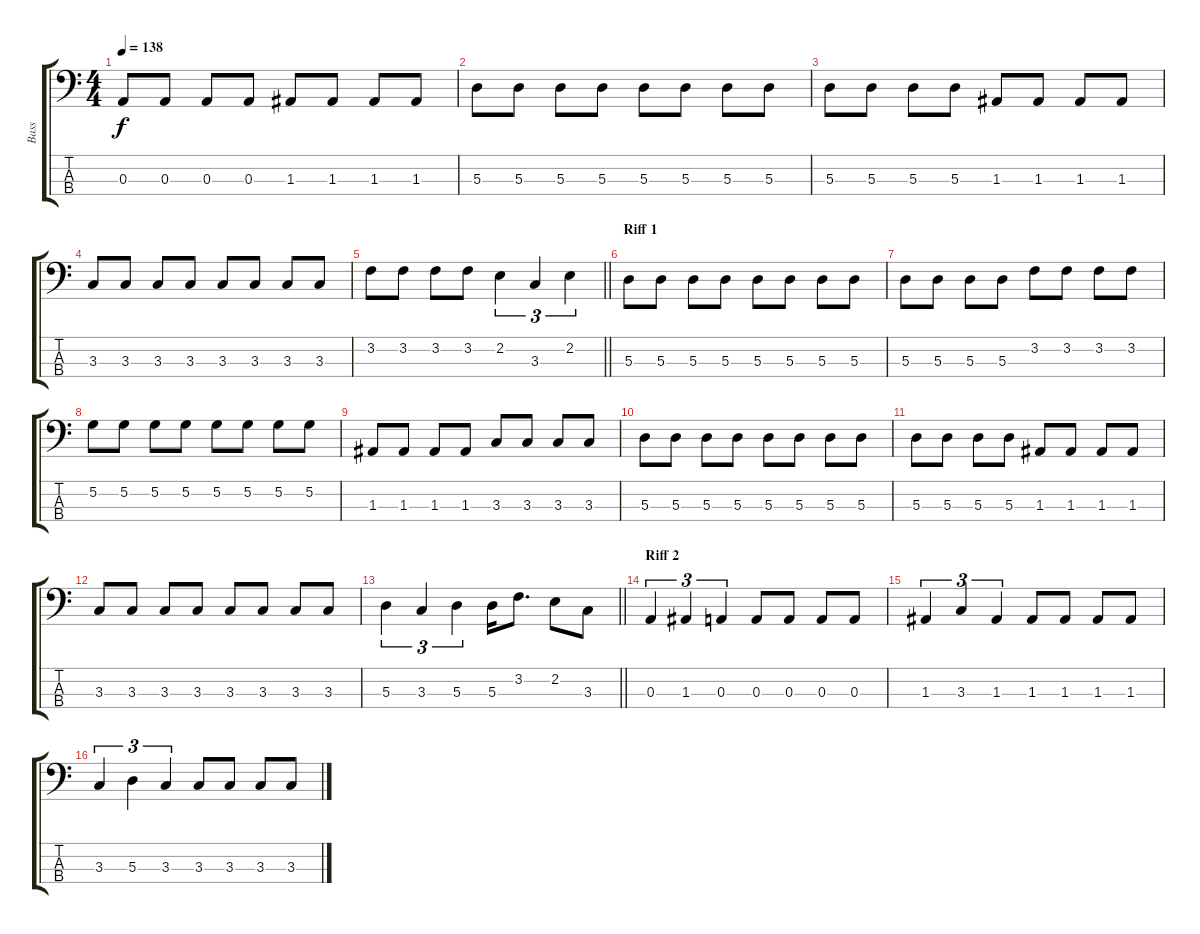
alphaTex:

\track ("Bass" "Bass") {instrument electricbasspick}
\staff {score tabs}
\tuning (G2 D2 A1 E1) {hide}
\ts (4 4)
\tempo 138
\clef f4
\ks c
0.3.8{dy f} 0.3.8 0.3.8 0.3.8 1.3.8 1.3.8 1.3.8 1.3.8 |
5.3.8 5.3.8 5.3.8 5.3.8 5.3.8 5.3.8 5.3.8 5.3.8 |
5.3.8 5.3.8 5.3.8 5.3.8 1.3.8 1.3.8 1.3.8 1.3.8 |
3.3.8 3.3.8 3.3.8 3.3.8 3.3.8 3.3.8 3.3.8 3.3.8 |
\barLineRight lightlight
3.2.8 3.2.8 3.2.8 3.2.8 2.2.4{tu (3 2)} 3.3.4{tu (3 2)} 2.2.4{tu (3 2)} |
\section ("" "Riff 1")
5.3.8 5.3.8 5.3.8 5.3.8 5.3.8 5.3.8 5.3.8 5.3.8 |
5.3.8 5.3.8 5.3.8 5.3.8 3.2.8 3.2.8 3.2.8 3.2.8 |
5.2.8 5.2.8 5.2.8 5.2.8 5.2.8 5.2.8 5.2.8 5.2.8 |
1.3.8 1.3.8 1.3.8 1.3.8 3.3.8 3.3.8 3.3.8 3.3.8 |
5.3.8 5.3.8 5.3.8 5.3.8 5.3.8 5.3.8 5.3.8 5.3.8 |
5.3.8 5.3.8 5.3.8 5.3.8 1.3.8 1.3.8 1.3.8 1.3.8 |
3.3.8 3.3.8 3.3.8 3.3.8 3.3.8 3.3.8 3.3.8 3.3.8 |
\barLineRight lightlight
5.3.4{tu (3 2)} 3.3.4{tu (3 2)} 5.3.4{tu (3 2)} 5.3.16 3.2.8{d} 2.2.8 3.3.8 |
\section ("" "Riff 2")
0.3.4{tu (3 2)} 1.3.4{tu (3 2)} 0.3.4{tu (3 2)} 0.3.8 0.3.8 0.3.8 0.3.8 |
1.3.4{tu (3 2)} 3.3.4{tu (3 2)} 1.3.4{tu (3 2)} 1.3.8 1.3.8 1.3.8 1.3.8 |
3.3.4{tu (3 2)} 5.3.4{tu (3 2)} 3.3.4{tu (3 2)} 3.3.8 3.3.8 3.3.8 3.3.8
